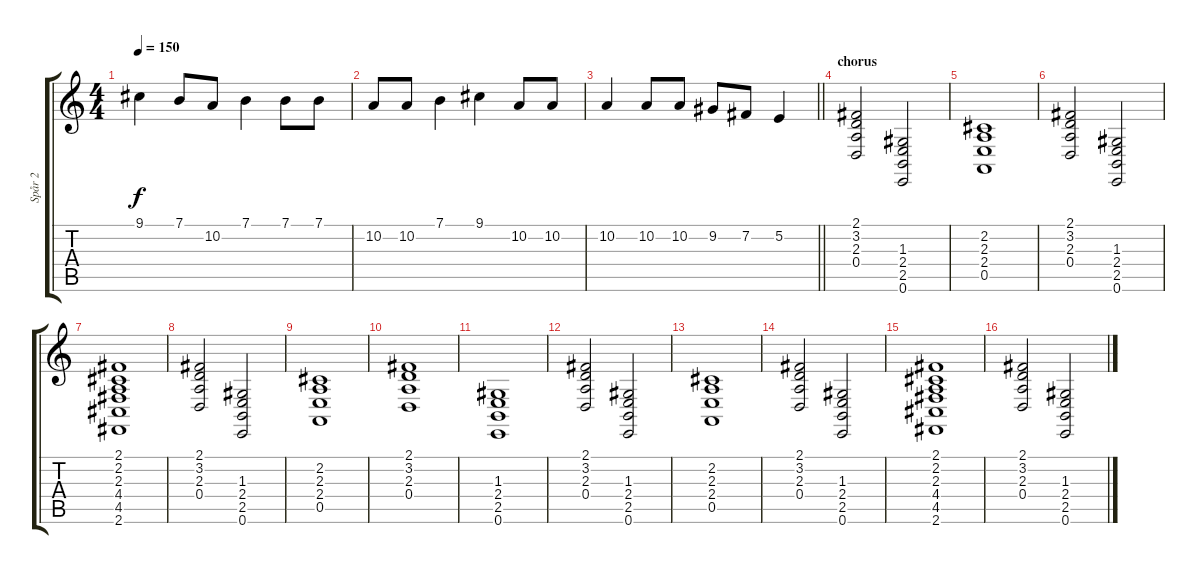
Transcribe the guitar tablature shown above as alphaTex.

\track ("Spår 2" "Spår 2") {instrument drawbarorgan}
\staff {score tabs}
\tuning (E4 B3 G3 D3 A2 E2) {hide}
\ts (4 4)
\tempo 150
\clef g2
\ks c
9.1.4{dy f} 7.1.8 10.2.8 7.1.4 7.1.8 7.1.8 |
10.2.8 10.2.8 7.1.4 9.1.4 10.2.8 10.2.8 |
\barLineRight lightlight
10.2.4 10.2.8 10.2.8 9.2.8 7.2.8 5.2.4 |
\section ("" "chorus")
(2.1 3.2 2.3 0.4).2 (1.3 2.4 2.5 0.6).2 |
(2.2 2.3 2.4 0.5).1 |
(2.1 3.2 2.3 0.4).2 (1.3 2.4 2.5 0.6).2 |
(2.1 2.2 2.3 4.4 4.5 2.6).1 |
(2.1 3.2 2.3 0.4).2 (1.3 2.4 2.5 0.6).2 |
(2.2 2.3 2.4 0.5).1 |
(2.1 3.2 2.3 0.4).1 |
(1.3 2.4 2.5 0.6).1 |
(2.1 3.2 2.3 0.4).2 (1.3 2.4 2.5 0.6).2 |
(2.2 2.3 2.4 0.5).1 |
(2.1 3.2 2.3 0.4).2 (1.3 2.4 2.5 0.6).2 |
(2.1 2.2 2.3 4.4 4.5 2.6).1 |
(2.1 3.2 2.3 0.4).2 (1.3 2.4 2.5 0.6).2
